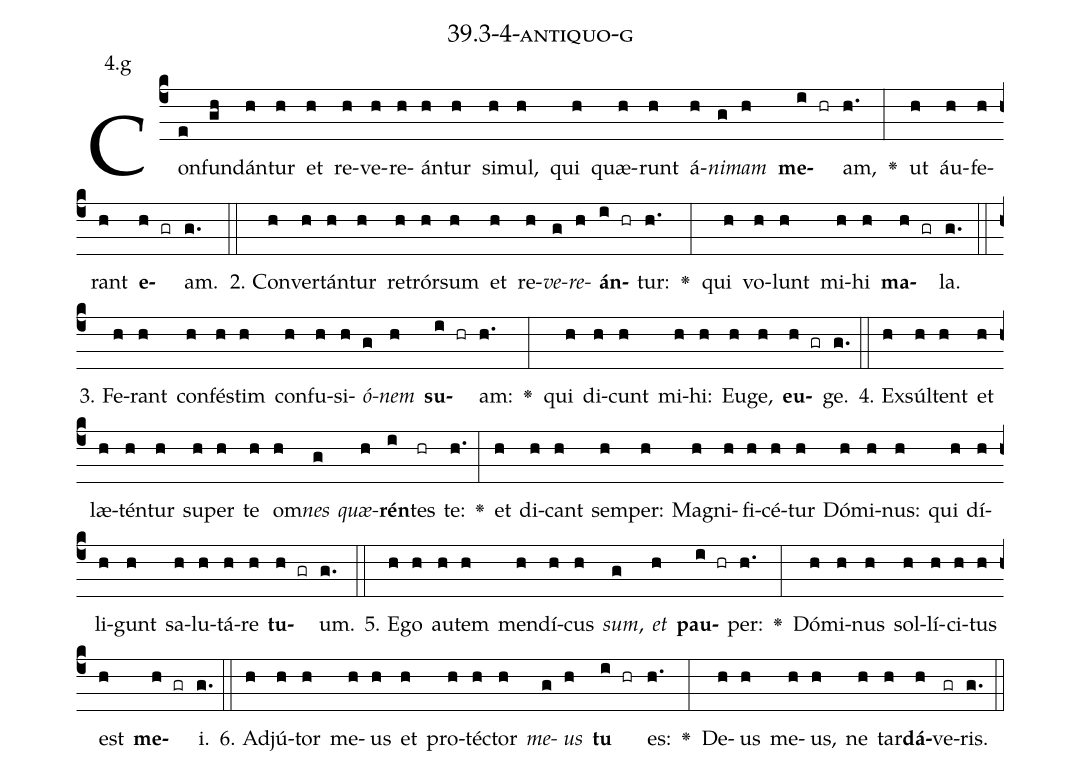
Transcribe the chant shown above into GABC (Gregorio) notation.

name: 39.3-4-antiquo-g;
annotation: 4.g;
%%
(c4)Con(e)fun(gh)dán(h)tur(h) et(h) re(h)ve(h)re(h)án(h)tur(h) si(h)mul,(h) qui(h) quæ(h)runt(h) á(h)<i>ni</i>(g)<i>mam</i>(h) <b>me</b>(i hr)am,(h.) <v>\greheightstar</v>(:) ut(h) áu(h)fe(h)rant(h) <b>e</b>(h gr)am.(g.) (::)
2. Con(h)ver(h)tán(h)tur(h) re(h)trór(h)sum(h) et(h) re(h)<i>ve</i>(g)<i>re</i>(h)<b>án</b>(i hr)tur:(h.) <v>\greheightstar</v>(:) qui(h) vo(h)lunt(h) mi(h)hi(h) <b>ma</b>(h gr)la.(g.) (::)
3. Fe(h)rant(h) con(h)fés(h)tim(h) con(h)fu(h)si(h)<i>ó</i>(g)<i>nem</i>(h) <b>su</b>(i hr)am:(h.) <v>\greheightstar</v>(:) qui(h) di(h)cunt(h) mi(h)hi:(h) Eu(h)ge,(h) <b>eu</b>(h gr)ge.(g.) (::)
4. Ex(h)súl(h)tent(h) et(h) læ(h)tén(h)tur(h) su(h)per(h) te(h) om(h)<i>nes</i>(g) <i>quæ</i>(h)<b>rén</b>(i)tes(hr) te:(h.) <v>\greheightstar</v>(:) et(h) di(h)cant(h) sem(h)per:(h) Ma(h)gni(h)fi(h)cé(h)tur(h) Dó(h)mi(h)nus:(h) qui(h) dí(h)li(h)gunt(h) sa(h)lu(h)tá(h)re(h) <b>tu</b>(h gr)um.(g.) (::)
5. E(h)go(h) au(h)tem(h) men(h)dí(h)cus(h) <i>sum</i>,(g) <i>et</i>(h) <b>pau</b>(i hr)per:(h.) <v>\greheightstar</v>(:) Dó(h)mi(h)nus(h) sol(h)lí(h)ci(h)tus(h) est(h) <b>me</b>(h gr)i.(g.) (::)
6. Ad(h)jú(h)tor(h) me(h)us(h) et(h) pro(h)téc(h)tor(h) <i>me</i>(g)<i>us</i>(h) <b>tu</b>(i hr) es:(h.) <v>\greheightstar</v>(:) De(h)us(h) me(h)us,(h) ne(h) tar(h)<b>dá</b>(h)ve(gr)ris.(g.) (::)
